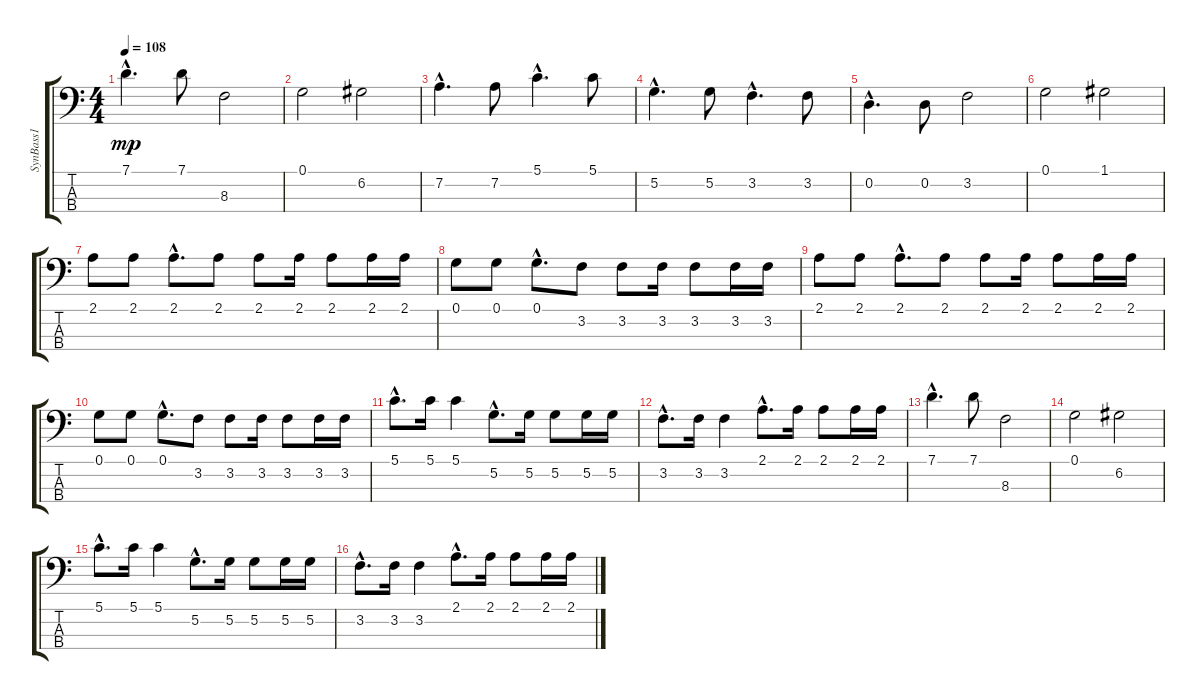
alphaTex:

\track ("SynBass1" "SynBass1") {instrument synthbass1}
\staff {score tabs}
\tuning (G2 D2 A1 E1) {hide}
\ts (4 4)
\tempo 108
\clef f4
\ks c
7.1{hac}.4{d dy mp} 7.1.8 8.3.2 |
0.1.2 6.2.2 |
7.2{hac}.4{d} 7.2.8 5.1{hac}.4{d} 5.1.8 |
5.2{hac}.4{d} 5.2.8 3.2{hac}.4{d} 3.2.8 |
0.2{hac}.4{d} 0.2.8 3.2.2 |
0.1.2 1.1.2 |
2.1.8 2.1.8 2.1{hac}.8{d} 2.1.8 2.1.8 2.1.16 2.1.8 2.1.16 2.1.16 |
0.1.8 0.1.8 0.1{hac}.8{d} 3.2.8 3.2.8 3.2.16 3.2.8 3.2.16 3.2.16 |
2.1.8 2.1.8 2.1{hac}.8{d} 2.1.8 2.1.8 2.1.16 2.1.8 2.1.16 2.1.16 |
0.1.8 0.1.8 0.1{hac}.8{d} 3.2.8 3.2.8 3.2.16 3.2.8 3.2.16 3.2.16 |
5.1{hac}.8{d} 5.1.16 5.1.4 5.2{hac}.8{d} 5.2.16 5.2.8 5.2.16 5.2.16 |
3.2{hac}.8{d} 3.2.16 3.2.4 2.1{hac}.8{d} 2.1.16 2.1.8 2.1.16 2.1.16 |
7.1{hac}.4{d} 7.1.8 8.3.2 |
0.1.2 6.2.2 |
5.1{hac}.8{d} 5.1.16 5.1.4 5.2{hac}.8{d} 5.2.16 5.2.8 5.2.16 5.2.16 |
3.2{hac}.8{d} 3.2.16 3.2.4 2.1{hac}.8{d} 2.1.16 2.1.8 2.1.16 2.1.16
